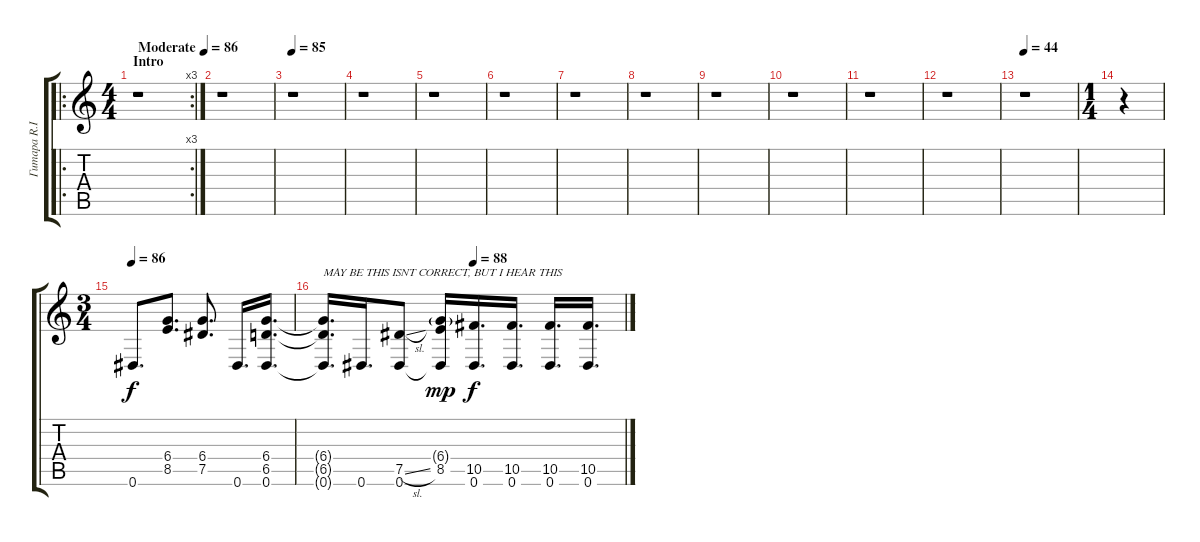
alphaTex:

\track ("Гитара R.I.P. Hanneman" "Гитара R.I") {instrument distortionguitar}
\staff {score tabs}
\tuning (Eb4 Bb3 Gb3 Db3 Ab2 Eb2) {hide}
\ro
\rc 3
\ts (4 4)
\section ("" "Intro")
\tempo (86 "Moderate")
\clef g2
\ks c
r.1{dy f instrument acousticguitarsteel} |
r.1 |
\tempo 85
r.1 |
r.1 |
r.1 |
r.1 |
r.1 |
r.1 |
r.1 |
r.1 |
r.1 |
r.1 |
\tempo 44
r.1 |
\ts (1 4)
r.4 |
\ts (3 4)
\tempo 86
0.6.8{d} (6.4 8.5).8{d} (6.4 7.5).8{d} 0.6.16{d} (6.4 6.5 0.6).16{d} |
\tempo (88 0.5)
(6.4{t} 6.5{t} 0.6{t}).16{d txt "MAY BE THIS ISNT CORRECT, BUT I HEAR THIS"} 0.6.16{d} (7.5{sl} 0.6).8 (6.4{g} 8.5 0.6{t}).16{dy mp} (10.5 0.6).16{d dy f} (10.5 0.6).16{d} (10.5 0.6).16{d} (10.5 0.6).16{d}
